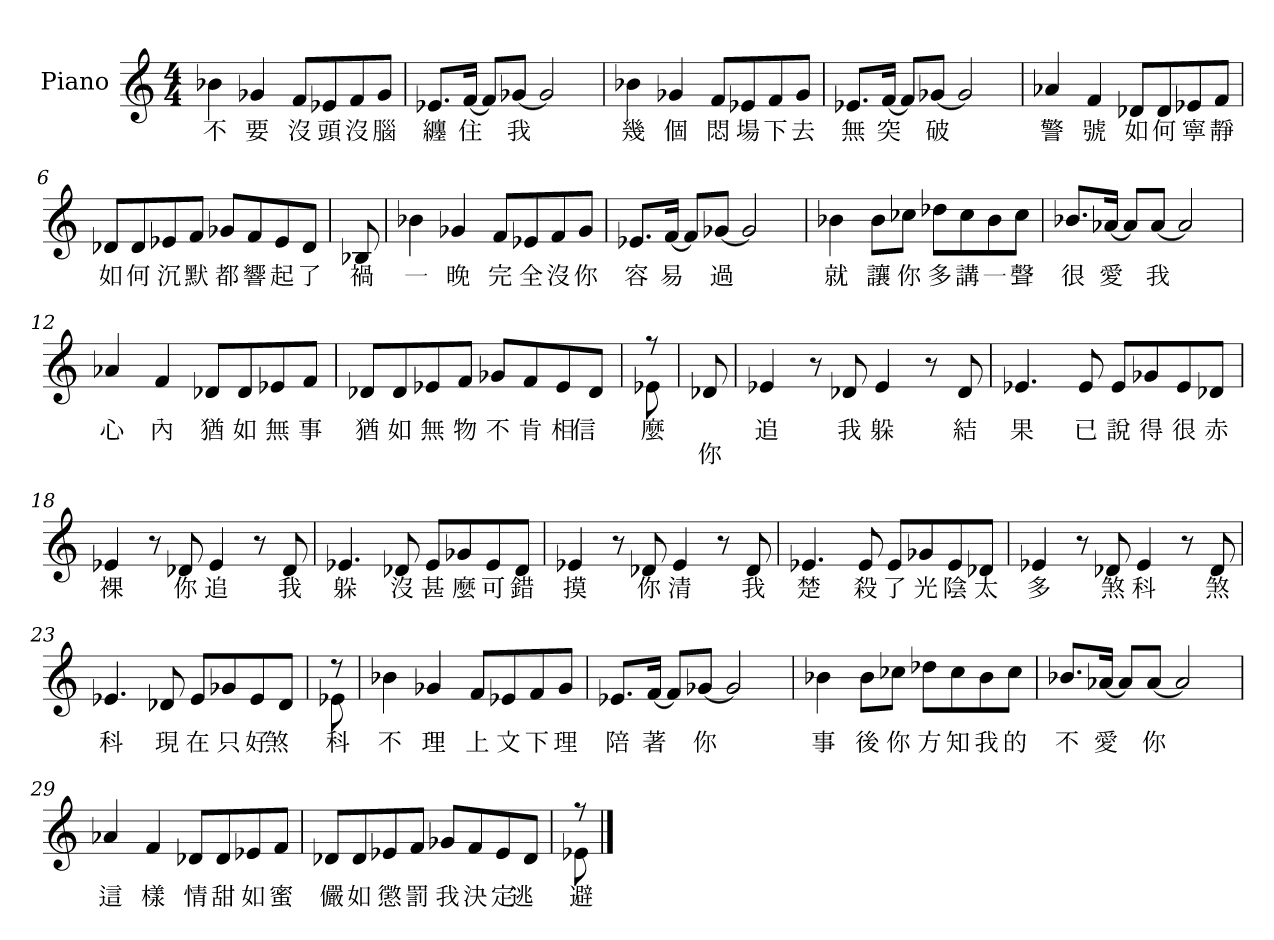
**kern	**text	**text
*part1	*part1	*part1
*staff1	*staff1	*staff1
*I"Piano	*	*
*I'Pno	*	*
*clefG2	*	*
*k[]	*	*
*M4/4	*	*
=1	=1	=1
4b-X\	不	.
4g-X/	要	.
8f/L	沒	.
8e-X/	頭	.
8f/	沒	.
8g-/J	腦	.
=2	=2	=2
8.e-X/L	纏	.
[16f/Jk	住	.
8f/L]	.	.
[8g-X/J	我	.
2g-/]	.	.
=3	=3	=3
4b-X\	幾	.
4g-X/	個	.
8f/L	悶	.
8e-X/	場	.
8f/	下	.
8g-/J	去	.
=4	=4	=4
8.e-X/L	無	.
[16f/Jk	突	.
8f/L]	.	.
[8g-X/J	破	.
2g-/]	.	.
!!LO:LB:g=z
=5	=5	=5
4a-X/	警	.
4f/	號	.
8d-X/L	如	.
8d-/	何	.
8e-X/	寧	.
8f/J	靜	.
=6	=6	=6
8d-X/L	如	.
8d-/	何	.
8e-X/	沉	.
8f/J	默	.
8g-X/L	都	.
8f/	響	.
8e-/	起	.
8d-/J	了	.
=7	=7	=7
8B-X/	禍	.
=8	=8	=8
4b-X\	一	.
4g-X/	晚	.
8f/L	完	.
8e-X/	全	.
8f/	沒	.
8g-/J	你	.
=9	=9	=9
8.e-X/L	容	.
[16f/Jk	易	.
8f/L]	.	.
[8g-X/J	過	.
2g-/]	.	.
!!LO:LB:g=z
=10	=10	=10
4b-X\	就	.
8b-\L	讓	.
8cc-X\J	你	.
8dd-X\L	多	.
8cc-\	講	.
8b-\	一	.
8cc-\J	聲	.
=11	=11	=11
8.b-X/L	很	.
[16a-X/Jk	愛	.
8a-/L]	.	.
[8a-/J	我	.
2a-/]	.	.
!!LO:LB:g=z
=12	=12	=12
4a-X/	心	.
4f/	內	.
8d-X/L	猶	.
8d-/	如	.
8e-X/	無	.
8f/J	事	.
=13	=13	=13
8d-X/L	猶	.
8d-/	如	.
8e-X/	無	.
8f/J	物	.
8g-X/L	不	.
8f/	肯	.
8e-/	相	.
8d-/J	信	.
=14	=14	=14
*^	*	*
8rff	8e-X\	麼	.
*v	*v	*	*
!!LO:PB:g=z
=15	=15	=15
8d-X/	.	你
=16	=16	=16
4e-X/	追	.
8r	.	.
8d-X/	我	.
4e-/	躲	.
8r	.	.
8d-/	結	.
=17	=17	=17
4.e-X/	果	.
8e-/	已	.
8e-/L	說	.
8g-X/	得	.
8e-/	很	.
8d-X/J	赤	.
=18	=18	=18
4e-X/	裸	.
8r	.	.
8d-X/	你	.
4e-/	追	.
8r	.	.
8d-/	我	.
!!LO:LB:g=z
=19	=19	=19
4.e-X/	躲	.
8d-X/	沒	.
8e-/L	甚	.
8g-X/	麼	.
8e-/	可	.
8d-/J	錯	.
=20	=20	=20
4e-X/	摸	.
8r	.	.
8d-X/	你	.
4e-/	清	.
8r	.	.
8d-/	我	.
=21	=21	=21
4.e-X/	楚	.
8e-/	殺	.
8e-/L	了	.
8g-X/	光	.
8e-/	陰	.
8d-X/J	太	.
=22	=22	=22
4e-X/	多	.
8r	.	.
8d-X/	煞	.
4e-/	科	.
8r	.	.
8d-/	煞	.
!!LO:LB:g=z
=23	=23	=23
4.e-X/	科	.
8d-X/	現	.
8e-/L	在	.
8g-X/	只	.
8e-/	好	.
8d-/J	煞	.
=24	=24	=24
*^	*	*
8r	8e-X\	科	.
*v	*v	*	*
=25	=25	=25
4b-X\	不	.
4g-X/	理	.
8f/L	上	.
8e-X/	文	.
8f/	下	.
8g-/J	理	.
=26	=26	=26
8.e-X/L	陪	.
[16f/Jk	著	.
8f/L]	.	.
[8g-X/J	你	.
2g-/]	.	.
=27	=27	=27
4b-X\	事	.
8b-\L	後	.
8cc-X\J	你	.
8dd-X\L	方	.
8cc-\	知	.
8b-\	我	.
8cc-\J	的	.
=28	=28	=28
8.b-X/L	不	.
[16a-X/Jk	愛	.
8a-/L]	.	.
[8a-/J	你	.
2a-/]	.	.
!!LO:LB:g=z
=29	=29	=29
4a-X/	這	.
4f/	樣	.
8d-X/L	情	.
8d-/	甜	.
8e-X/	如	.
8f/J	蜜	.
=30	=30	=30
8d-X/L	儼	.
8d-/	如	.
8e-X/	懲	.
8f/J	罰	.
8g-X/L	我	.
8f/	決	.
8e-/	定	.
8d-/J	逃	.
=31	=31	=31
*^	*	*
8rff	8e-X\	避	.
*v	*v	*	*
==	==	==
*-	*-	*-
